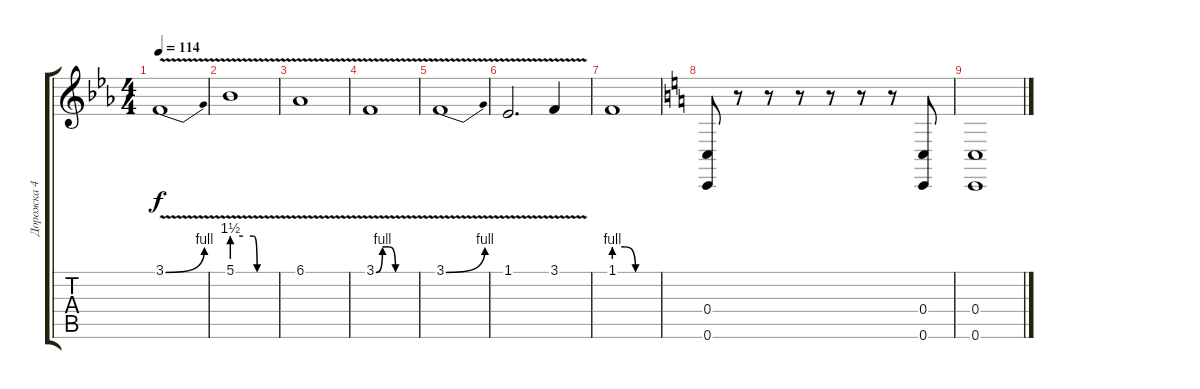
\track ("Дорожка 4" "Дорожка 4") {instrument trombone}
\staff {score tabs}
\tuning (D4 A3 F3 C3 G2 C2) {hide}
\ts (4 4)
\tempo 114
\clef g2
\ks eb
3.1{be (bend 0 0 60 4) v}.1{dy f} |
5.1{be (custom 0 6 15 6 30 6 35 0 60 0) v}.1 |
6.1{v}.1 |
3.1{be (custom 0 0 10 4 20 4 30 0 60 0) v}.1 |
3.1{be (bend 0 0 60 4) v}.1 |
1.1{v}.2{d} 3.1{v}.4 |
1.1{be (custom 0 4 15 4 30 0 60 0)}.1 |
\ks c
(0.4 0.6).8 r.8 r.8 r.8 r.8 r.8 r.8 (0.4 0.6).8 |
(0.4 0.6).1
